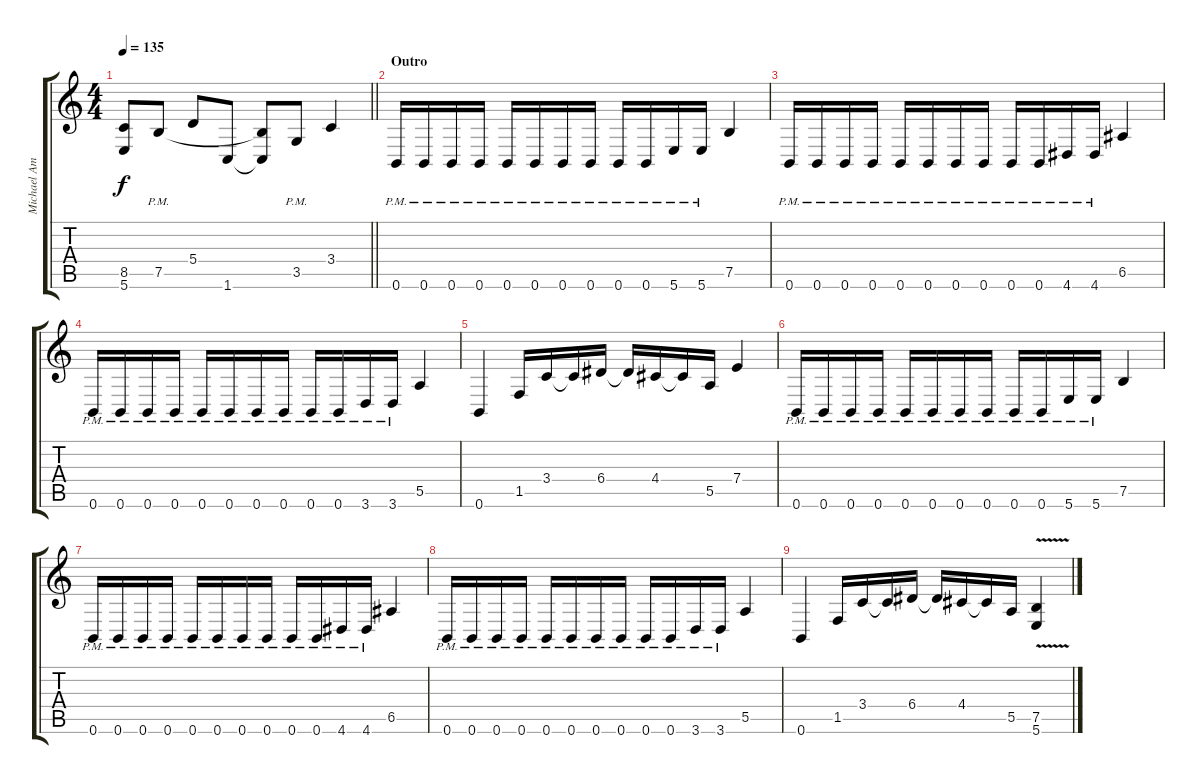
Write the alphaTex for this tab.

\track ("Michael Amott" "Michael Am") {instrument distortionguitar}
\staff {score tabs}
\tuning (B3 Gb3 D3 A2 E2 B1) {hide}
\ts (4 4)
\tempo 135
\clef g2
\barLineRight lightlight
\ks c
(8.5{t} 5.6{t}).8{dy f} 7.5{pm}.8 5.4.8 1.6.8 (7.5{t} 1.6{t}).8 3.5{pm}.8 3.4.4 |
\section ("" "Outro")
0.6{pm}.16 0.6{pm}.16 0.6{pm}.16 0.6{pm}.16 0.6{pm}.16 0.6{pm}.16 0.6{pm}.16 0.6{pm}.16 0.6{pm}.16 0.6{pm}.16 5.6{pm}.16 5.6{pm}.16 7.5.4 |
0.6{pm}.16 0.6{pm}.16 0.6{pm}.16 0.6{pm}.16 0.6{pm}.16 0.6{pm}.16 0.6{pm}.16 0.6{pm}.16 0.6{pm}.16 0.6{pm}.16 4.6{pm}.16 4.6{pm}.16 6.5.4 |
0.6{pm}.16 0.6{pm}.16 0.6{pm}.16 0.6{pm}.16 0.6{pm}.16 0.6{pm}.16 0.6{pm}.16 0.6{pm}.16 0.6{pm}.16 0.6{pm}.16 3.6{pm}.16 3.6{pm}.16 5.5.4 |
0.6.4 1.5.16 3.4.16 3.4{t}.16 6.4.16 6.4{t}.16 4.4.16 4.4{t}.16 5.5.16 7.4.4 |
0.6{pm}.16 0.6{pm}.16 0.6{pm}.16 0.6{pm}.16 0.6{pm}.16 0.6{pm}.16 0.6{pm}.16 0.6{pm}.16 0.6{pm}.16 0.6{pm}.16 5.6{pm}.16 5.6{pm}.16 7.5.4 |
0.6{pm}.16 0.6{pm}.16 0.6{pm}.16 0.6{pm}.16 0.6{pm}.16 0.6{pm}.16 0.6{pm}.16 0.6{pm}.16 0.6{pm}.16 0.6{pm}.16 4.6{pm}.16 4.6{pm}.16 6.5.4 |
0.6{pm}.16 0.6{pm}.16 0.6{pm}.16 0.6{pm}.16 0.6{pm}.16 0.6{pm}.16 0.6{pm}.16 0.6{pm}.16 0.6{pm}.16 0.6{pm}.16 3.6{pm}.16 3.6{pm}.16 5.5.4 |
0.6.4 1.5.16 3.4.16 3.4{t}.16 6.4.16 6.4{t}.16 4.4.16 4.4{t}.16 5.5.16 (7.5{v} 5.6).4
